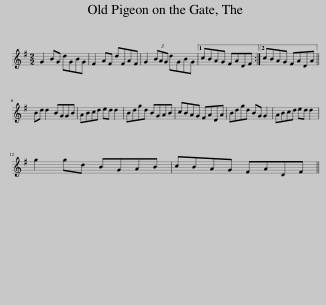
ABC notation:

X:1
L:1/8
M:2/2
I:linebreak $
K:G
V:1 treble
V:1
 G2 BG dGBG | F2 AF dFAF | G2 (3BAG dGBG |1 cBAG FADF :|2 cBAG FADA ||$ %5
 Bd d2 BGGB | ABcd ed d2 | Bdgd BGAB | cBAG FADA | Bdgd BG G2 | %10
 ABcd ed d2 |$ g2 gd BGAB | cBAG FADF || %13
